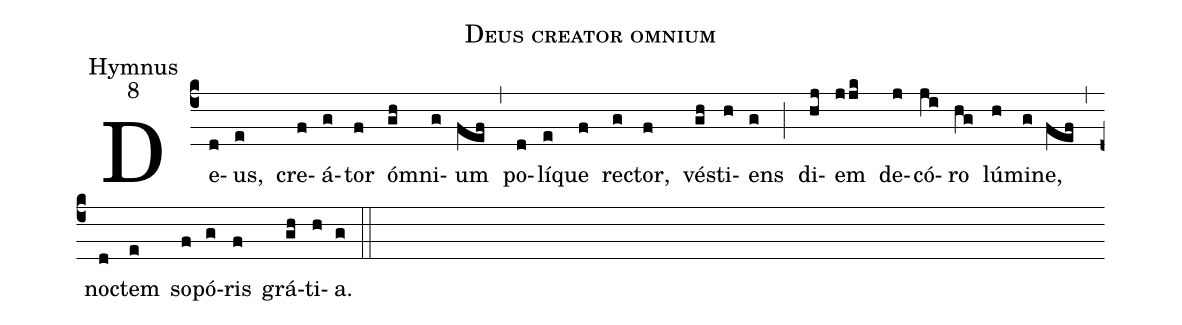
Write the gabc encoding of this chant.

name:Deus creator omnium;
office-part:Hymnus;
mode:8;
%%
(c4) De(d)us,(e) cre(f)á(g)tor(f) óm(gh)ni(g)um(fef) (,)
po(d)lí(e)que(f) re(g)ctor,(f) vé(gh)sti(h)ens(g) (;)
di(hj)em(jjk) de(j)có(ji)ro(hg) lú(h)mi(g)ne,(fef) (,)
no(d)ctem(e) so(f)pó(g)ris(f) grá(gh)ti(h)a.(g) (::)
